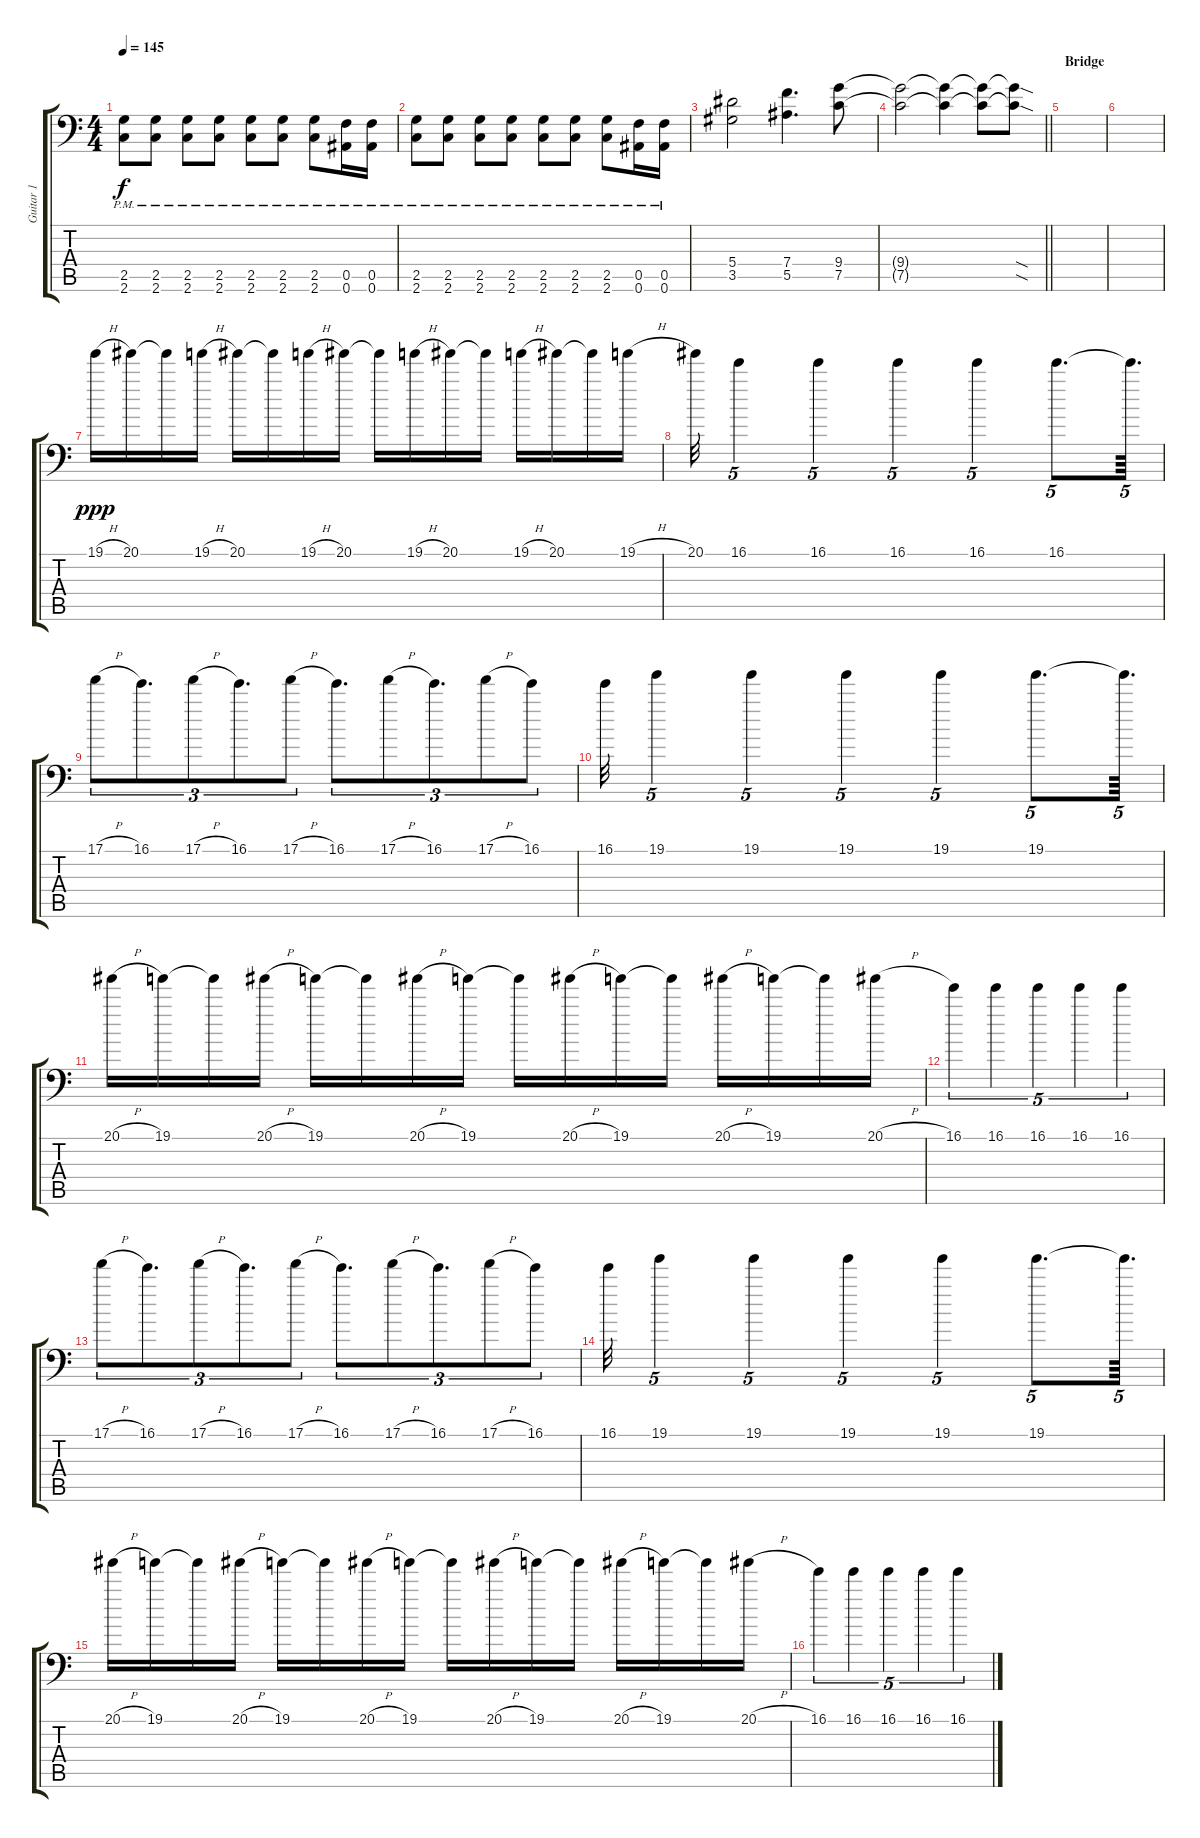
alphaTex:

\track ("Guitar 1" "Guitar 1") {instrument distortionguitar}
\staff {score tabs}
\tuning (C4 G3 Eb3 Bb2 F2 Bb1) {hide}
\ts (4 4)
\tempo 145
\clef f4
\ks c
(2.5{pm} 2.6{pm}).8{dy f} (2.5{pm} 2.6{pm}).8 (2.5{pm} 2.6{pm}).8 (2.5{pm} 2.6{pm}).8 (2.5{pm} 2.6{pm}).8 (2.5{pm} 2.6{pm}).8 (2.5{pm} 2.6{pm}).8 (0.5{pm} 0.6{pm}).16 (0.5{pm} 0.6{pm}).16 |
(2.5{pm} 2.6{pm}).8 (2.5{pm} 2.6{pm}).8 (2.5{pm} 2.6{pm}).8 (2.5{pm} 2.6{pm}).8 (2.5{pm} 2.6{pm}).8 (2.5{pm} 2.6{pm}).8 (2.5{pm} 2.6{pm}).8 (0.5{pm} 0.6{pm}).16 (0.5{pm} 0.6{pm}).16 |
(5.4 3.5).2 (7.4 5.5).4{d} (9.4 7.5).8 |
\barLineRight lightlight
(9.4{t} 7.5{t}).2 (9.4{t} 7.5{t}).4 (9.4{t} 7.5{t}).8 (9.4{sod t} 7.5{sod t}).8 |
\section ("" "Bridge")
|
|
19.1{h}.16{dy ppp volume 4 balance 8} 20.1.16 20.1{t}.16 19.1{h}.16 20.1.16 20.1{t}.16 19.1{h}.16 20.1.16 20.1{t}.16 19.1{h}.16 20.1.16 20.1{t}.16 19.1{h}.16 20.1.16 20.1{t}.16 19.1{h}.16 |
20.1.32 16.1.4{tu (5 4)} 16.1.4{tu (5 4)} 16.1.4{tu (5 4)} 16.1.4{tu (5 4)} 16.1.8{d tu (5 4)} 16.1{t}.64{d tu (5 4)} |
17.1{h}.8{tu (3 2) volume 7} 16.1.8{d tu (3 2) volume 3} 17.1{h}.8{tu (3 2)} 16.1.8{d tu (3 2)} 17.1{h}.8{tu (3 2)} 16.1.8{d tu (3 2)} 17.1{h}.8{tu (3 2)} 16.1.8{d tu (3 2)} 17.1{h}.8{tu (3 2)} 16.1.8{tu (3 2)} |
16.1.32 19.1.4{tu (5 4)} 19.1.4{tu (5 4)} 19.1.4{tu (5 4)} 19.1.4{tu (5 4)} 19.1.8{d tu (5 4)} 19.1{t}.64{d tu (5 4)} |
20.1{h}.16{volume 6} 19.1.16{volume 3} 19.1{t}.16 20.1{h}.16 19.1.16 19.1{t}.16 20.1{h}.16 19.1.16 19.1{t}.16 20.1{h}.16 19.1.16 19.1{t}.16 20.1{h}.16 19.1.16 19.1{t}.16 20.1{h}.16 |
16.1.4{tu (5 4)} 16.1.4{tu (5 4)} 16.1.4{tu (5 4)} 16.1.4{tu (5 4)} 16.1.4{tu (5 4)} |
17.1{h}.8{tu (3 2) volume 7} 16.1.8{d tu (3 2) volume 3} 17.1{h}.8{tu (3 2)} 16.1.8{d tu (3 2)} 17.1{h}.8{tu (3 2)} 16.1.8{d tu (3 2)} 17.1{h}.8{tu (3 2)} 16.1.8{d tu (3 2)} 17.1{h}.8{tu (3 2)} 16.1.8{tu (3 2)} |
16.1.32 19.1.4{tu (5 4)} 19.1.4{tu (5 4)} 19.1.4{tu (5 4)} 19.1.4{tu (5 4)} 19.1.8{d tu (5 4)} 19.1{t}.64{d tu (5 4)} |
20.1{h}.16{volume 6} 19.1.16{volume 3} 19.1{t}.16 20.1{h}.16 19.1.16 19.1{t}.16 20.1{h}.16 19.1.16 19.1{t}.16 20.1{h}.16 19.1.16 19.1{t}.16 20.1{h}.16 19.1.16 19.1{t}.16 20.1{h}.16 |
16.1.4{tu (5 4)} 16.1.4{tu (5 4)} 16.1.4{tu (5 4)} 16.1.4{tu (5 4)} 16.1.4{tu (5 4)}
